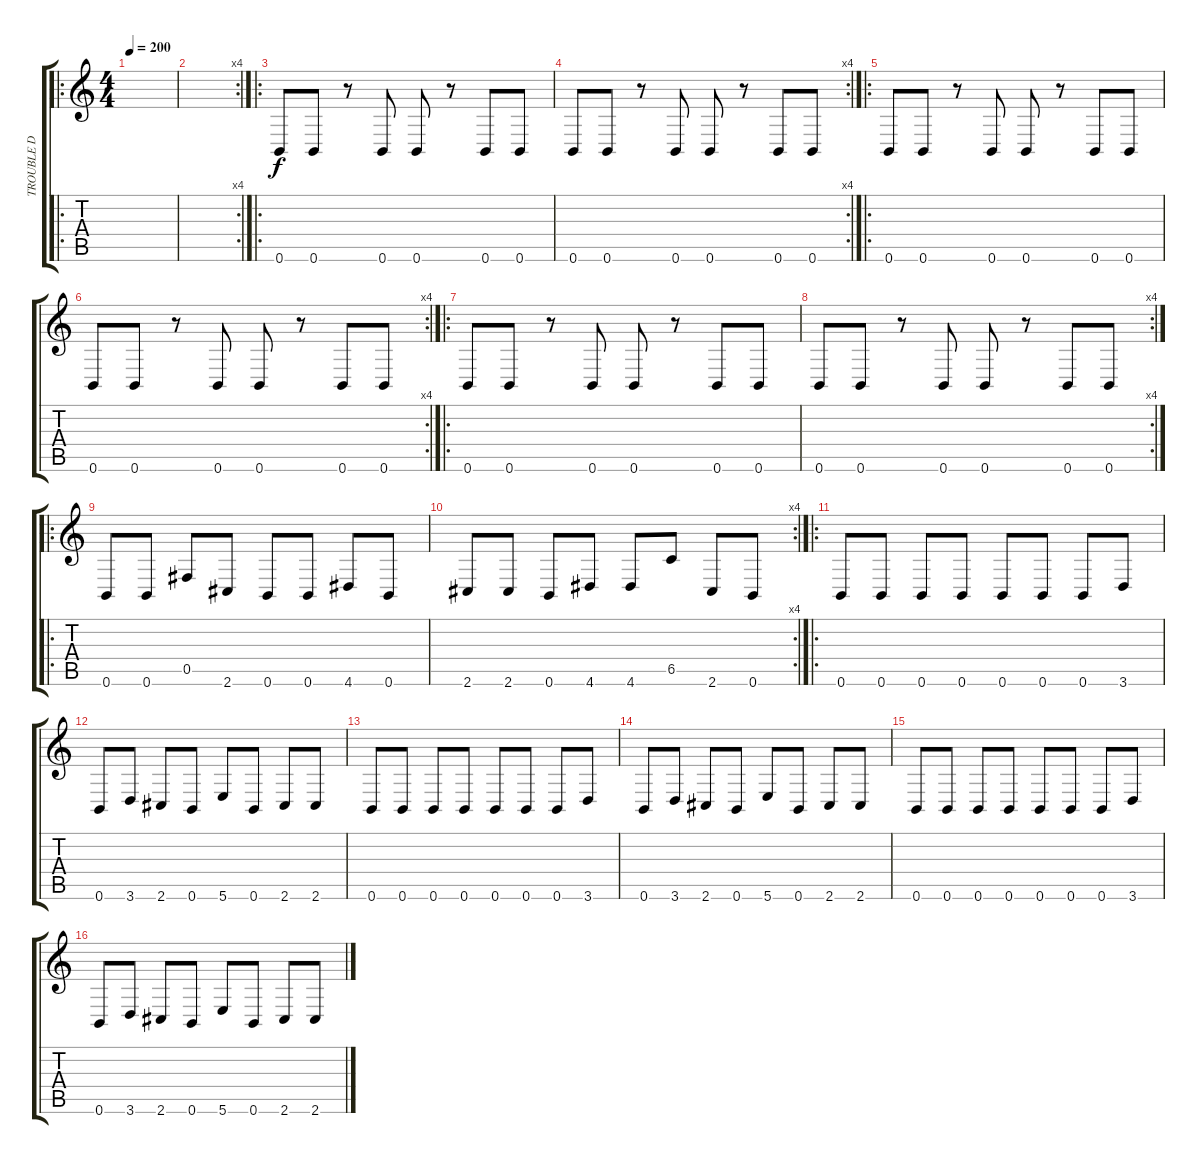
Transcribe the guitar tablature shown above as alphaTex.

\track ("TROUBLE D" "TROUBLE D") {instrument electricbassfinger}
\staff {score tabs}
\tuning (Db4 Ab3 E3 B2 Gb2 B1) {hide}
\ro
\ts (4 4)
\tempo 200
\clef g2
\ks c
|
\rc 4
|
\ro
0.6.8 0.6.8 r.8 0.6.8 0.6.8 r.8 0.6.8 0.6.8 |
\rc 4
0.6.8 0.6.8 r.8 0.6.8 0.6.8 r.8 0.6.8 0.6.8 |
\ro
0.6.8 0.6.8 r.8 0.6.8 0.6.8 r.8 0.6.8 0.6.8 |
\rc 4
0.6.8 0.6.8 r.8 0.6.8 0.6.8 r.8 0.6.8 0.6.8 |
\ro
0.6.8 0.6.8 r.8 0.6.8 0.6.8 r.8 0.6.8 0.6.8 |
\rc 4
0.6.8 0.6.8 r.8 0.6.8 0.6.8 r.8 0.6.8 0.6.8 |
\ro
0.6.8 0.6.8 0.5.8 2.6.8 0.6.8 0.6.8 4.6.8 0.6.8 |
\rc 4
2.6.8 2.6.8 0.6.8 4.6.8 4.6.8 6.5.8 2.6.8 0.6.8 |
\ro
0.6.8 0.6.8 0.6.8 0.6.8 0.6.8 0.6.8 0.6.8 3.6.8 |
0.6.8 3.6.8 2.6.8 0.6.8 5.6.8 0.6.8 2.6.8 2.6.8 |
0.6.8 0.6.8 0.6.8 0.6.8 0.6.8 0.6.8 0.6.8 3.6.8 |
0.6.8 3.6.8 2.6.8 0.6.8 5.6.8 0.6.8 2.6.8 2.6.8 |
0.6.8 0.6.8 0.6.8 0.6.8 0.6.8 0.6.8 0.6.8 3.6.8 |
0.6.8 3.6.8 2.6.8 0.6.8 5.6.8 0.6.8 2.6.8 2.6.8
